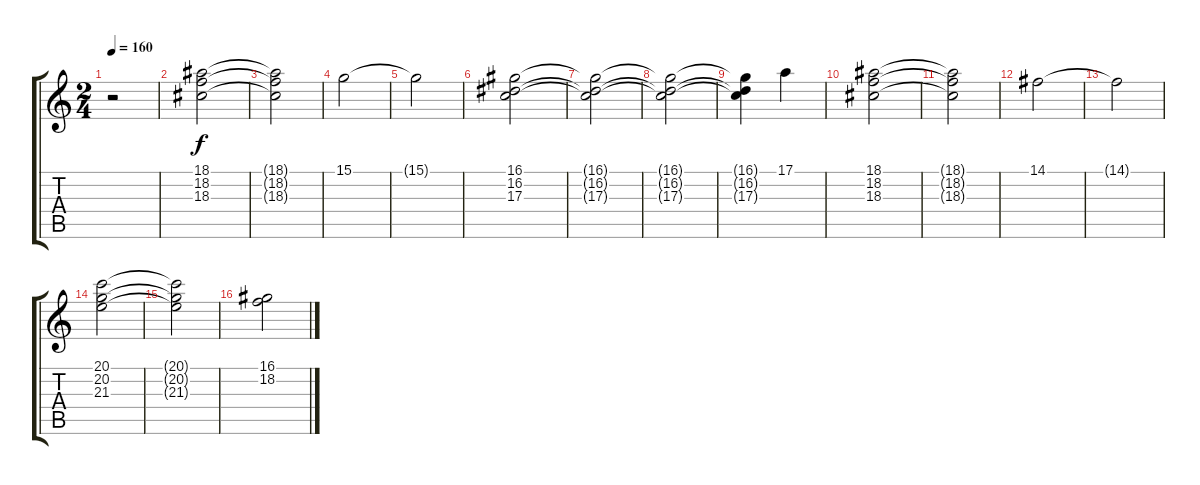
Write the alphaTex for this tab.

\track "" {instrument percussiveorgan}
\staff {score tabs}
\tuning (E4 B3 G3 D3 A2 E2) {hide}
\ts (2 4)
\tempo 160
\clef g2
\ks c
r.2{dy f} |
(18.1 18.2 18.3).2 |
(18.1{t} 18.2{t} 18.3{t}).2 |
15.1.2 |
15.1{t}.2 |
(16.1 16.2 17.3).2 |
(16.1{t} 16.2{t} 17.3{t}).2 |
(16.1{t} 16.2{t} 17.3{t}).2 |
(16.1{t} 16.2{t} 17.3{t}).4 17.1.4 |
(18.1 18.2 18.3).2 |
(18.1{t} 18.2{t} 18.3{t}).2 |
14.1.2 |
14.1{t}.2 |
(20.1 20.2 21.3).2 |
(20.1{t} 20.2{t} 21.3{t}).2 |
(16.1 18.2).2
